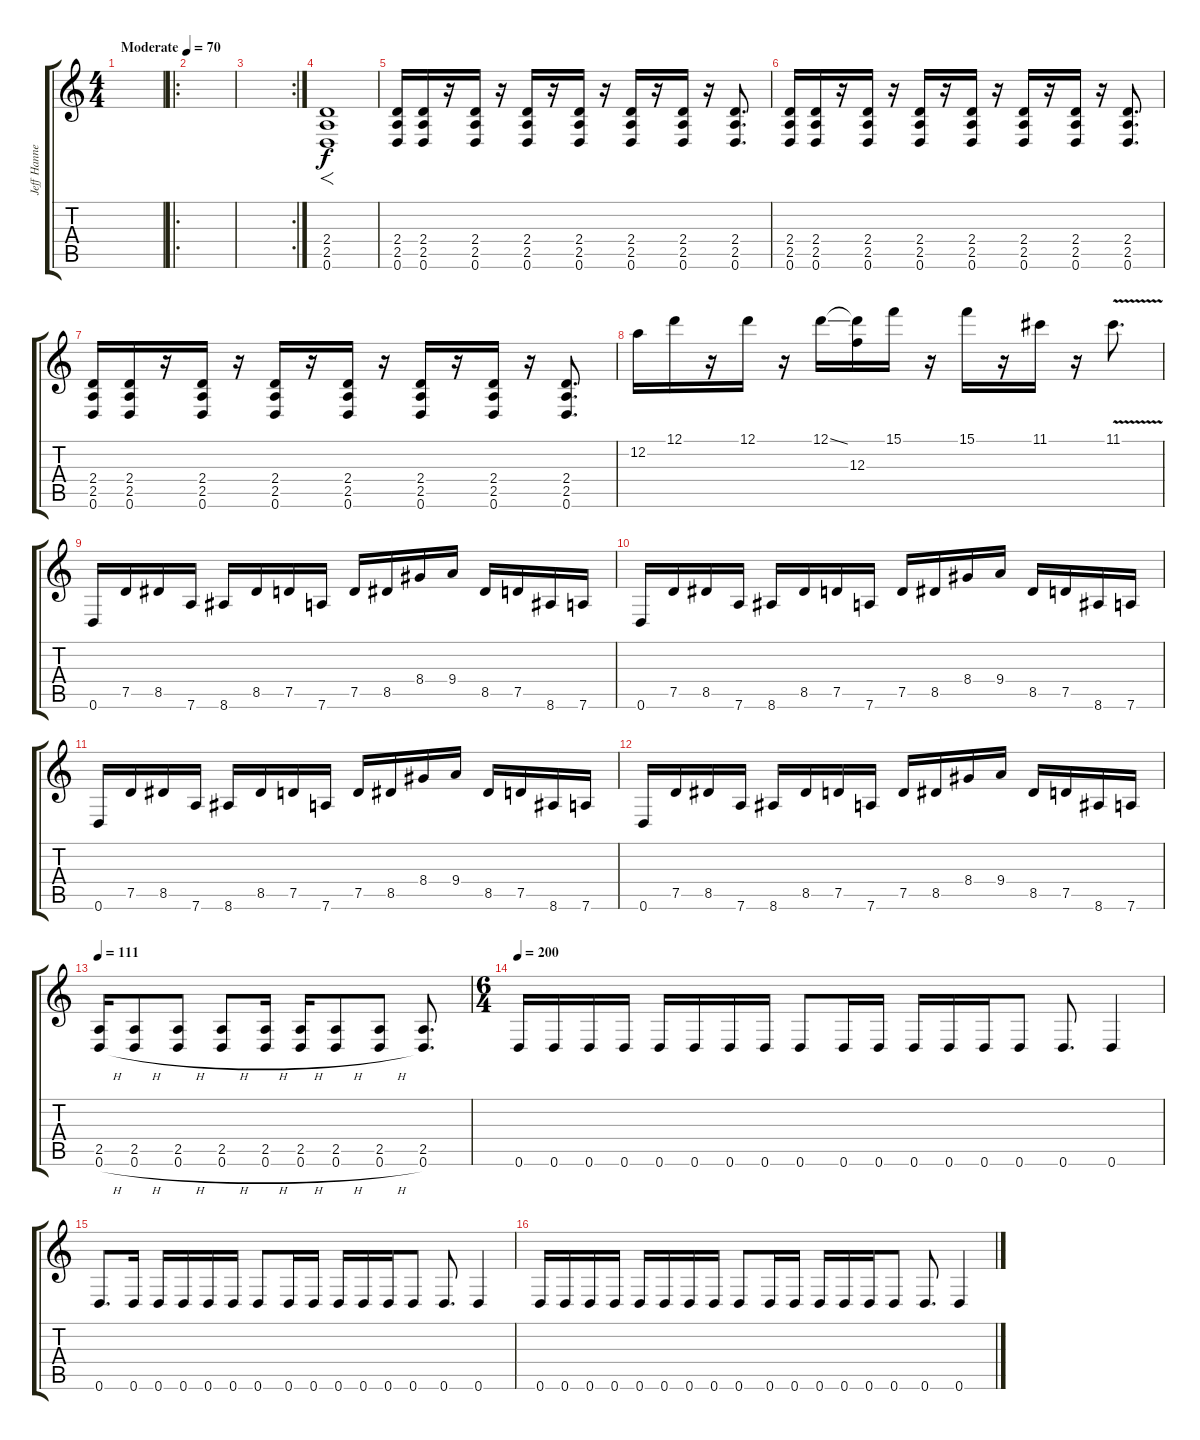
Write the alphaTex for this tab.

\track ("Jeff Hanneman" "Jeff Hanne") {instrument distortionguitar}
\staff {score tabs}
\tuning (D4 A3 F3 C3 G2 D2) {hide}
\ts (4 4)
\tempo (70 "Moderate")
\clef g2
\ks c
|
\ro
|
\rc 2
|
(2.4 2.5 0.6).1{f} |
(2.4 2.5 0.6).16 (2.4 2.5 0.6).16 r.16 (2.4 2.5 0.6).16 r.16 (2.4 2.5 0.6).16 r.16 (2.4 2.5 0.6).16 r.16 (2.4 2.5 0.6).16 r.16 (2.4 2.5 0.6).16 r.16 (2.4 2.5 0.6).8{d} |
(2.4 2.5 0.6).16 (2.4 2.5 0.6).16 r.16 (2.4 2.5 0.6).16 r.16 (2.4 2.5 0.6).16 r.16 (2.4 2.5 0.6).16 r.16 (2.4 2.5 0.6).16 r.16 (2.4 2.5 0.6).16 r.16 (2.4 2.5 0.6).8{d} |
(2.4 2.5 0.6).16 (2.4 2.5 0.6).16 r.16 (2.4 2.5 0.6).16 r.16 (2.4 2.5 0.6).16 r.16 (2.4 2.5 0.6).16 r.16 (2.4 2.5 0.6).16 r.16 (2.4 2.5 0.6).16 r.16 (2.4 2.5 0.6).8{d} |
12.2.16 12.1.16 r.16 12.1.16 r.16 12.1{ss}.16 (12.1{t} 12.3).16 15.1.16 r.16 15.1.16 r.16 11.1.16 r.16 11.1{v}.8{d} |
0.6.16 7.5.16 8.5.16 7.6.16 8.6.16 8.5.16 7.5.16 7.6.16 7.5.16 8.5.16 8.4.16 9.4.16 8.5.16 7.5.16 8.6.16 7.6.16 |
0.6.16 7.5.16 8.5.16 7.6.16 8.6.16 8.5.16 7.5.16 7.6.16 7.5.16 8.5.16 8.4.16 9.4.16 8.5.16 7.5.16 8.6.16 7.6.16 |
0.6.16 7.5.16 8.5.16 7.6.16 8.6.16 8.5.16 7.5.16 7.6.16 7.5.16 8.5.16 8.4.16 9.4.16 8.5.16 7.5.16 8.6.16 7.6.16 |
0.6.16 7.5.16 8.5.16 7.6.16 8.6.16 8.5.16 7.5.16 7.6.16 7.5.16 8.5.16 8.4.16 9.4.16 8.5.16 7.5.16 8.6.16 7.6.16 |
\tempo 111
(2.5 0.6{h}).16 (2.5 0.6{h}).8 (2.5 0.6{h}).8 (2.5 0.6{h}).8 (2.5 0.6{h}).16 (2.5 0.6{h}).16 (2.5 0.6{h}).8 (2.5 0.6{h}).8 (2.5 0.6).8{d} |
\ts (6 4)
\tempo 200
0.6.16 0.6.16 0.6.16 0.6.16 0.6.16 0.6.16 0.6.16 0.6.16 0.6.8 0.6.16 0.6.16 0.6.16 0.6.16 0.6.16 0.6.8 0.6.8{d} 0.6.4 |
0.6.8{d} 0.6.16 0.6.16 0.6.16 0.6.16 0.6.16 0.6.8 0.6.16 0.6.16 0.6.16 0.6.16 0.6.16 0.6.8 0.6.8{d} 0.6.4 |
0.6.16 0.6.16 0.6.16 0.6.16 0.6.16 0.6.16 0.6.16 0.6.16 0.6.8 0.6.16 0.6.16 0.6.16 0.6.16 0.6.16 0.6.8 0.6.8{d} 0.6.4
